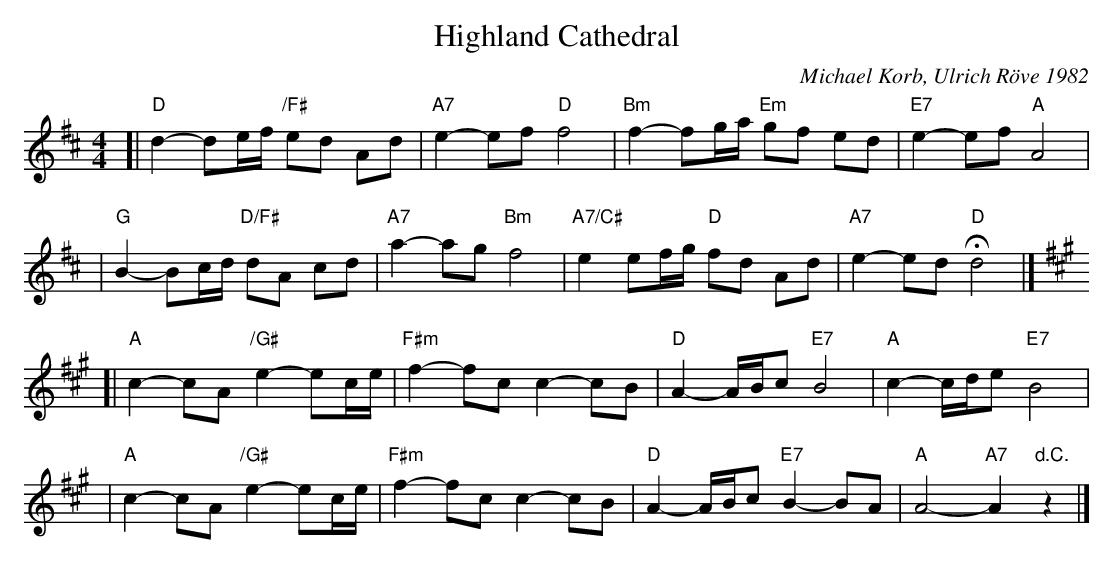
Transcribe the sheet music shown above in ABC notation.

X:1
T: Highland Cathedral
C: Michael Korb, Ulrich R\"ove 1982
M: 4/4
L: 1/8
K: D
[| "D"d2- de/f/ "/F#"ed Ad | "A7"e2- ef "D"f4 \
| "Bm"f2- fg/a/ "Em"gf ed | "E7"e2- ef "A"A4 |
| "G"B2- Bc/d/ "D/F#"dA cd | "A7"a2- ag "Bm"f4 \
| "A7/C#"e2 ef/g/ "D"fd Ad | "A7"e2- ed "D"Hd4 |]
K: A
[| "A"c2- cA "/G#"e2- ec/e/ | "F#m"f2- fc c2-cB \
| "D"A2- A/B/c "E7"B4 | "A"c2- c/d/e "E7"B4 |
| "A"c2- cA "/G#"e2- ec/e/ | "F#m"f2- fc c2- cB \
| "D"A2- A/B/c "E7"B2- BA | "A"A4- "A7"A2"d.C."z2 |]
